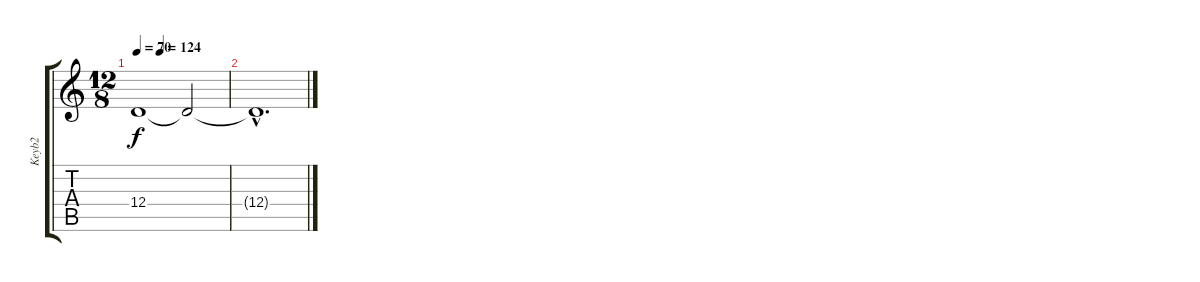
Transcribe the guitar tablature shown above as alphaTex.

\track ("Keyb2" "Keyb2") {instrument synthstrings1}
\staff {score tabs}
\tuning (E4 B3 G3 D3 A2 E2) {hide}
\ts (12 8)
\tempo 70
\tempo (124 0.25)
\clef g2
\ks c
12.4.1{dy f volume 0} 12.4{t}.2 |
12.4{hac t}.1{d}
